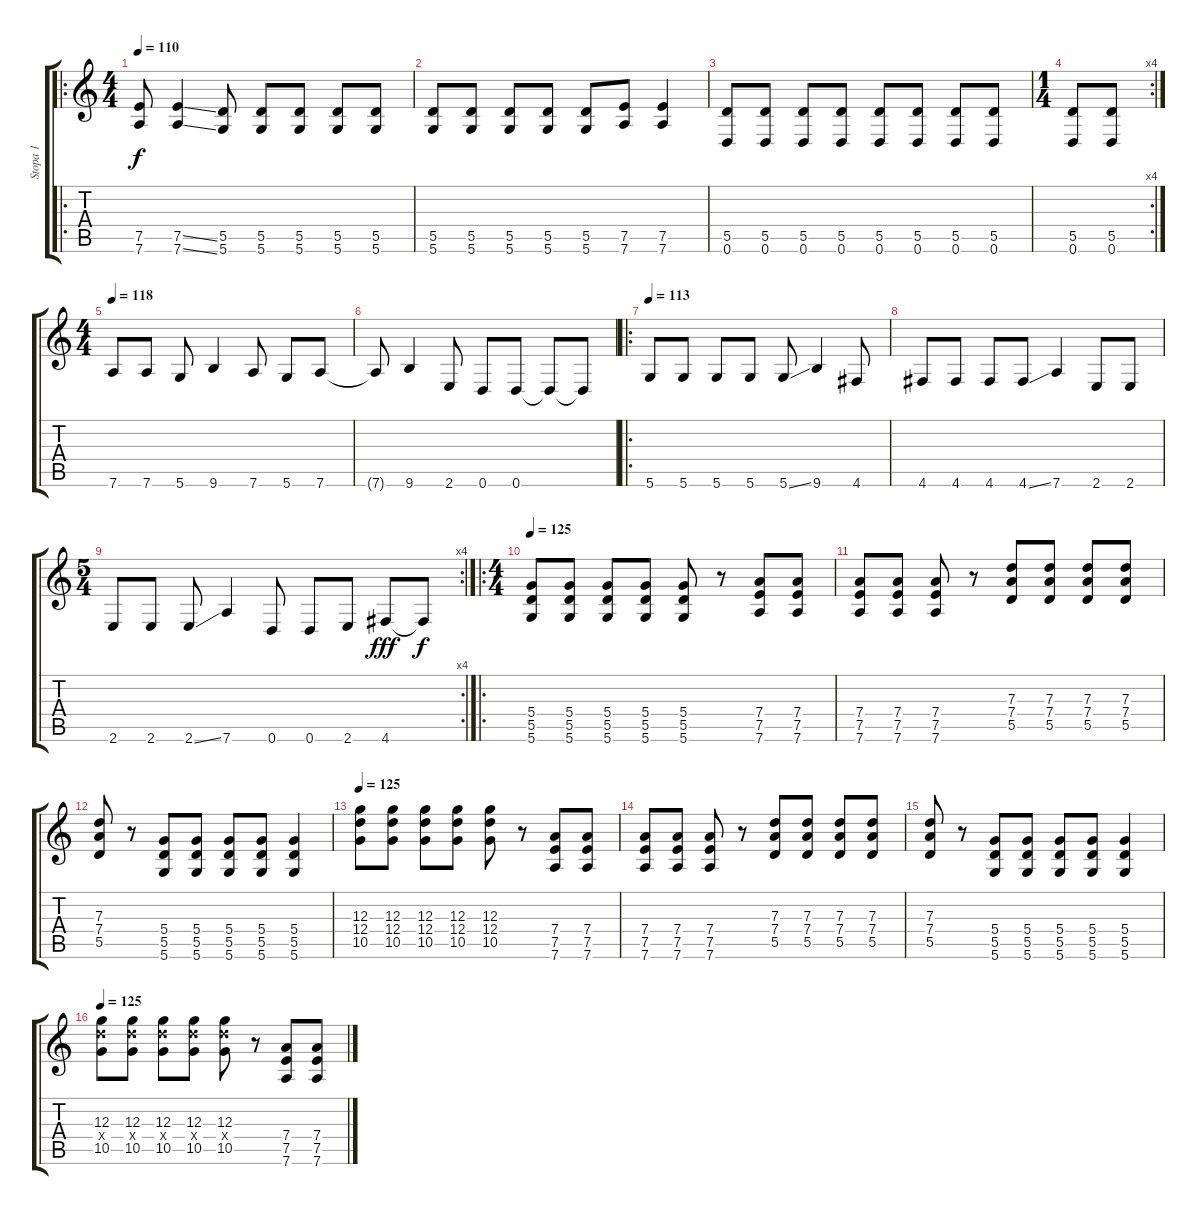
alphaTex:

\track ("Stopa 1" "Stopa 1") {instrument overdrivenguitar}
\staff {score tabs}
\tuning (E4 B3 G3 D3 A2 D2) {hide}
\ro
\ts (4 4)
\tempo 110
\clef g2
\ks c
(7.5 7.6).8{dy f} (7.5{ss} 7.6{ss}).4 (5.5 5.6).8 (5.5 5.6).8 (5.5 5.6).8 (5.5 5.6).8 (5.5 5.6).8 |
(5.5 5.6).8 (5.5 5.6).8 (5.5 5.6).8 (5.5 5.6).8 (5.5 5.6).8 (7.5 7.6).8 (7.5 7.6).4 |
(5.5 0.6).8 (5.5 0.6).8 (5.5 0.6).8 (5.5 0.6).8 (5.5 0.6).8 (5.5 0.6).8 (5.5 0.6).8 (5.5 0.6).8 |
\rc 4
\ts (1 4)
(5.5 0.6).8 (5.5 0.6).8 |
\ts (4 4)
\tempo 118
7.6.8 7.6.8 5.6.8 9.6.4 7.6.8 5.6.8 7.6.8 |
7.6{t}.8 9.6.4 2.6.8 0.6.8 0.6.8 0.6{t}.8 0.6{t}.8 |
\ro
\tempo 113
5.6.8 5.6.8 5.6.8 5.6.8 5.6{ss}.8 9.6.4 4.6.8 |
4.6.8 4.6.8 4.6.8 4.6{ss}.8 7.6.4 2.6.8 2.6.8 |
\rc 4
\ts (5 4)
2.6.8 2.6.8 2.6{ss}.8 7.6.4 0.6.8 0.6.8 2.6.8 4.6.8{dy fff} 4.6{t}.8{dy f} |
\ro
\ts (4 4)
\tempo 125
(5.4 5.5 5.6).8 (5.4 5.5 5.6).8 (5.4 5.5 5.6).8 (5.4 5.5 5.6).8 (5.4 5.5 5.6).8 r.8 (7.4 7.5 7.6).8 (7.4 7.5 7.6).8 |
(7.4 7.5 7.6).8 (7.4 7.5 7.6).8 (7.4 7.5 7.6).8 r.8 (7.3 7.4 5.5).8 (7.3 7.4 5.5).8 (7.3 7.4 5.5).8 (7.3 7.4 5.5).8 |
(7.3 7.4 5.5).8 r.8 (5.4 5.5 5.6).8 (5.4 5.5 5.6).8 (5.4 5.5 5.6).8 (5.4 5.5 5.6).8 (5.4 5.5 5.6).4 |
\tempo 125
(12.3 12.4 10.5).8 (12.3 12.4 10.5).8 (12.3 12.4 10.5).8 (12.3 12.4 10.5).8 (12.3 12.4 10.5).8 r.8 (7.4 7.5 7.6).8 (7.4 7.5 7.6).8 |
(7.4 7.5 7.6).8 (7.4 7.5 7.6).8 (7.4 7.5 7.6).8 r.8 (7.3 7.4 5.5).8 (7.3 7.4 5.5).8 (7.3 7.4 5.5).8 (7.3 7.4 5.5).8 |
(7.3 7.4 5.5).8 r.8 (5.4 5.5 5.6).8 (5.4 5.5 5.6).8 (5.4 5.5 5.6).8 (5.4 5.5 5.6).8 (5.4 5.5 5.6).4 |
\tempo 125
(12.3 12.4{x} 10.5).8 (12.3 12.4{x} 10.5).8 (12.3 12.4{x} 10.5).8 (12.3 12.4{x} 10.5).8 (12.3 12.4{x} 10.5).8 r.8 (7.4 7.5 7.6).8 (7.4 7.5 7.6).8
